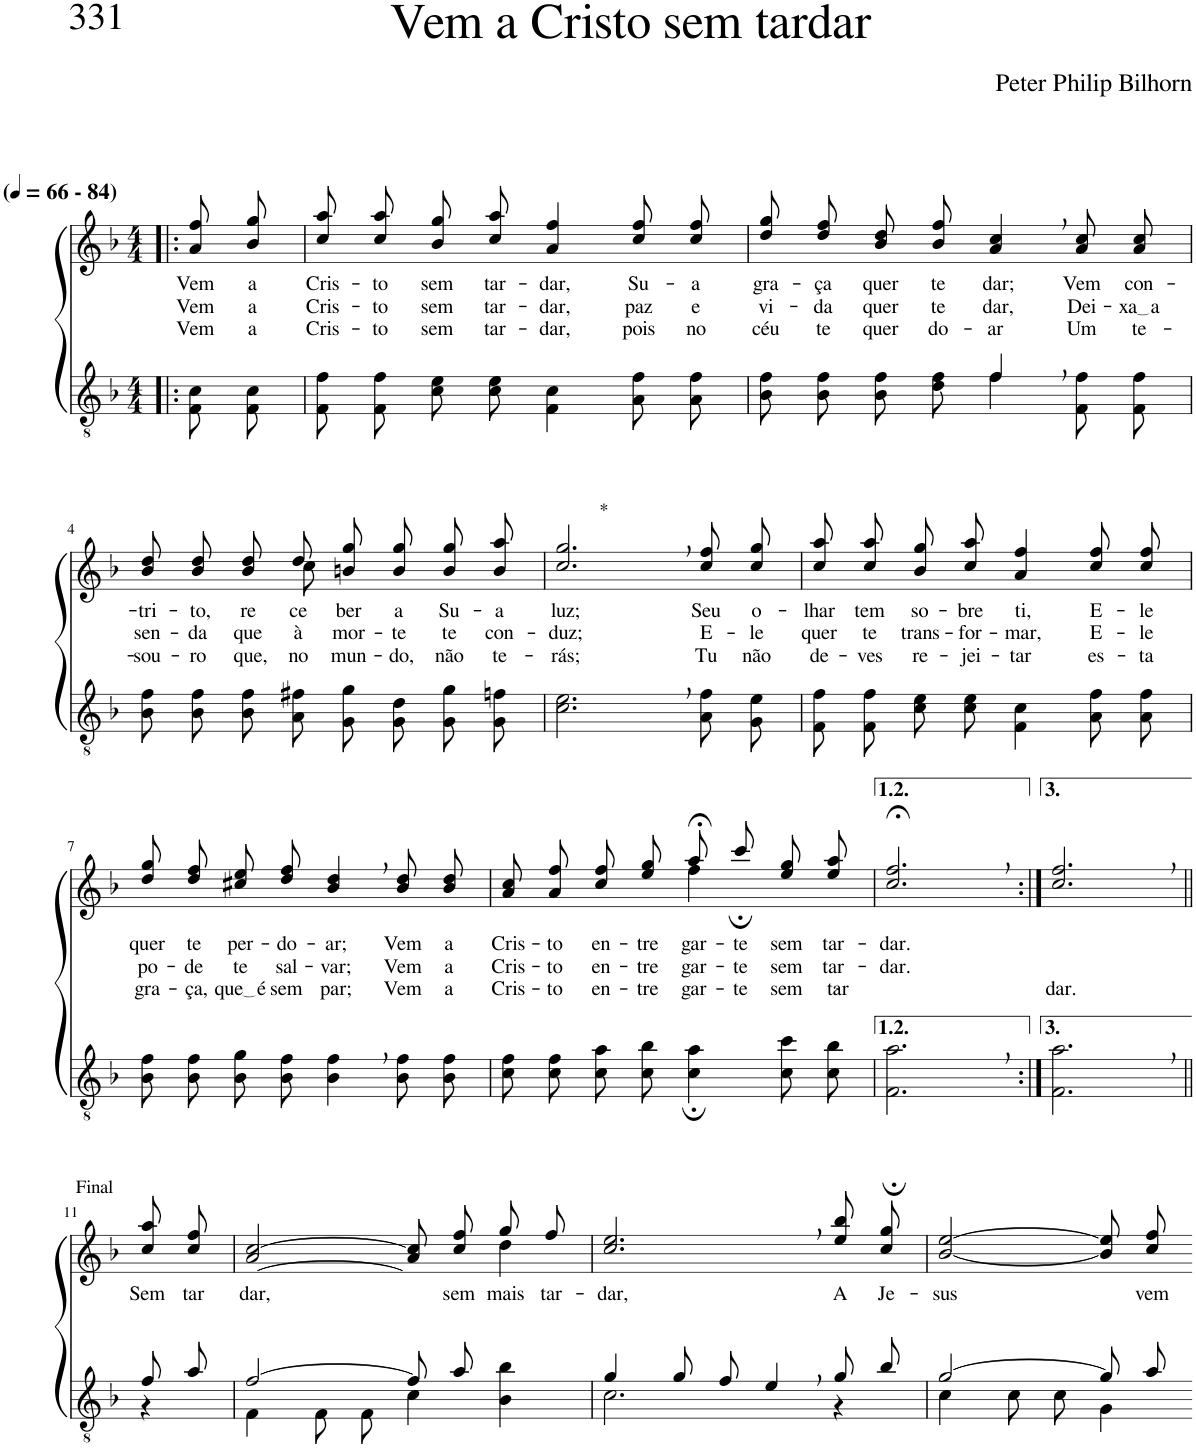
**kern	**kern	**text	**text	**text
*part2	*part1	*part1	*part1	*part1
*staff2	*staff1	*staff1	*staff1	*staff1
*I"Parte III e IV	*I"Parte I e II	*	*	*
*clefGv2	*clefG2	*	*	*
*Trd5c9	*Trd5c9	*	*	*
*k[b-]	*k[b-]	*	*	*
*M4/4	*M4/4	*	*	*
*MM66	*MM66	*	*	*
=1!|:	=1!|:	=1!|:	=1!|:	=1!|:
!	!LO:TX:a:B:t=(	!	!	!
!	!LO:TX:a:B:t=- 84)	!	!	!
!	!	!LO:LY:b	!LO:LY:b	!LO:LY:b
8F/ 8c/L	8a\ 8ff\L	Vem	Vem	Vem
!	!	!LO:LY:b	!LO:LY:b	!LO:LY:b
8F/ 8c/J	8b-\ 8gg\J	a	a	a
=2	=2	=2	=2	=2
!	!	!LO:LY:b	!LO:LY:b	!LO:LY:b
8F\ 8f\L	8cc\ 8aa\L	Cris-	Cris-	Cris-
!	!	!LO:LY:b	!LO:LY:b	!LO:LY:b
8F\ 8f\J	8cc\ 8aa\J	-to	-to	-to
!	!	!LO:LY:b	!LO:LY:b	!LO:LY:b
8c\ 8e\L	8b-\ 8gg\L	sem	sem	sem
!	!	!LO:LY:b	!LO:LY:b	!LO:LY:b
8c\ 8e\J	8cc\ 8aa\J	tar-	tar-	tar-
!	!	!LO:LY:b	!LO:LY:b	!LO:LY:b
4F\ 4c\	4a/ 4ff/	-dar,	-dar,	-dar,
!	!	!LO:LY:b	!LO:LY:b	!LO:LY:b
8A\ 8f\L	8cc\ 8ff\L	Su-	paz	pois
!	!	!LO:LY:b	!LO:LY:b	!LO:LY:b
8A\ 8f\J	8cc\ 8ff\J	-a	e	no
=3	=3	=3	=3	=3
*^	*	*	*	*
!	!	!	!LO:LY:b	!LO:LY:b	!LO:LY:b
2ryy	8B-\ 8f\L	8dd\ 8gg\L	gra-	vi-	céu
!	!	!	!LO:LY:b	!LO:LY:b	!LO:LY:b
.	8B-\ 8f\J	8dd\ 8ff\J	-ça	-da	te
!	!	!	!LO:LY:b	!LO:LY:b	!LO:LY:b
.	8B-\ 8f\L	8b-\ 8dd\L	quer	quer	quer
!	!	!	!LO:LY:b	!LO:LY:b	!LO:LY:b
.	8d\ 8f\J	8b-\ 8ff\J	te	te	do-
!	!	!	!LO:LY:b	!LO:LY:b	!LO:LY:b
4f,/	4f\	4a/, 4cc/,	dar;	dar,	-ar
!	!	!	!LO:LY:b	!LO:LY:b	!LO:LY:b
4ryy	8F\ 8f\L	8a\ 8cc\L	Vem	Dei-	Um
!	!	!	!LO:LY:b	!LO:LY:b	!LO:LY:b
.	8F\ 8f\J	8a\ 8cc\J	con-	xa a	te-
!!LO:LB:g=z
=4	=4	=4	=4	=4	=4
!	!	!	!LO:LY:b	!LO:LY:b	!LO:LY:b
*v	*v	*^	*	*	*
8B-\ 8f\L	8b-\ 8dd\L	4.ryy	-tri-	sen-	-sou-
!	!	!	!LO:LY:b	!LO:LY:b	!LO:LY:b
8B-\ 8f\J	8b-\ 8dd\J	.	-to,	-da	-ro
!	!	!	!LO:LY:b	!LO:LY:b	!LO:LY:b
8B-\ 8f\L	8b-\ 8dd\L	.	re-	que	que,
!	!	!	!LO:LY:b	!LO:LY:b	!LO:LY:b
8A\ 8f#X\J	8dd\J	8cc\	-ce-	à	no
!	!	!	!LO:LY:b	!LO:LY:b	!LO:LY:b
8G\ 8g\L	8bn\ 8gg\L	2ryy	-ber	mor-	mun-
!	!	!	!LO:LY:b	!LO:LY:b	!LO:LY:b
8G\ 8d\J	8b\ 8gg\J	.	a	-te	-do,
!	!	!	!LO:LY:b	!LO:LY:b	!LO:LY:b
8G\ 8g\L	8b\ 8gg\L	.	Su-	te	não
!	!	!	!LO:LY:b	!LO:LY:b	!LO:LY:b
8G\ 8fn\J	8b\ 8aa\J	.	-a	con-	te-
*	*v	*v	*	*	*
=5	=5	=5	=5	=5
!	!LO:TX:a:t=*	!	!	!
!	!	!LO:LY:b	!LO:LY:b	!LO:LY:b
2.c\, 2.e\,	2.cc/, 2.gg/,	luz;	-duz;	-rás;
!	!	!LO:LY:b	!LO:LY:b	!LO:LY:b
8A\ 8f\L	8cc\ 8ff\L	Seu	E-	Tu
!	!	!LO:LY:b	!LO:LY:b	!LO:LY:b
8G\ 8e\J	8cc\ 8gg\J	o-	-le	não
=6	=6	=6	=6	=6
!	!	!LO:LY:b	!LO:LY:b	!LO:LY:b
8F\ 8f\L	8cc\ 8aa\L	-lhar	quer	de-
!	!	!LO:LY:b	!LO:LY:b	!LO:LY:b
8F\ 8f\J	8cc\ 8aa\J	tem	te	-ves
!	!	!LO:LY:b	!LO:LY:b	!LO:LY:b
8c\ 8e\L	8b-\ 8gg\L	so-	trans-	re-
!	!	!LO:LY:b	!LO:LY:b	!LO:LY:b
8c\ 8e\J	8cc\ 8aa\J	-bre	-for-	-jei-
!	!	!LO:LY:b	!LO:LY:b	!LO:LY:b
4F\ 4c\	4a/ 4ff/	ti,	-mar,	-tar
!	!	!LO:LY:b	!LO:LY:b	!LO:LY:b
8A\ 8f\L	8cc\ 8ff\L	E-	E-	es-
!	!	!LO:LY:b	!LO:LY:b	!LO:LY:b
8A\ 8f\J	8cc\ 8ff\J	-le	-le	-ta
!!LO:LB:g=z
=7	=7	=7	=7	=7
!	!	!LO:LY:b	!LO:LY:b	!LO:LY:b
8B-\ 8f\L	8dd\ 8gg\L	quer	po-	gra-
!	!	!LO:LY:b	!LO:LY:b	!LO:LY:b
8B-\ 8f\J	8dd\ 8ff\J	te	-de	-ça,
!	!	!LO:LY:b	!LO:LY:b	!LO:LY:b
8B-\ 8g\L	8cc#X\ 8ee\L	per-	te	que é
!	!	!LO:LY:b	!LO:LY:b	!LO:LY:b
8B-\ 8f\J	8dd\ 8ff\J	-do-	sal-	sem
!	!	!LO:LY:b	!LO:LY:b	!LO:LY:b
4B-\, 4f\,	4b-/, 4dd/,	-ar;	-var;	par;
!	!	!LO:LY:b	!LO:LY:b	!LO:LY:b
8B-\ 8f\L	8b-\ 8dd\L	Vem	Vem	Vem
!	!	!LO:LY:b	!LO:LY:b	!LO:LY:b
8B-\ 8f\J	8b-\ 8dd\J	a	a	a
=8	=8	=8	=8	=8
*	*^	*	*	*
!	!	!	!LO:LY:b	!LO:LY:b	!LO:LY:b
8c\ 8f\L	2ryy	8a\ 8cc\L	Cris-	Cris-	Cris-
!	!	!	!LO:LY:b	!LO:LY:b	!LO:LY:b
8c\ 8f\J	.	8a\ 8ff\J	-to	-to	-to
!	!	!	!LO:LY:b	!LO:LY:b	!LO:LY:b
8c\ 8a\L	.	8cc\ 8ff\L	en-	en-	en-
!	!	!	!LO:LY:b	!LO:LY:b	!LO:LY:b
8c\ 8b-\J	.	8ee\ 8gg\J	-tre-	-tre-	-tre-
!	!	!	!LO:LY:b	!LO:LY:b	!LO:LY:b
4c\; 4a\;	4ff;<\	8aa/L	-gar-	-gar-	-gar-
!	!	!	!LO:LY:b	!LO:LY:b	!LO:LY:b
.	.	8ccc;/J	-te	-te	-te
!	!	!	!LO:LY:b	!LO:LY:b	!LO:LY:b
8c\ 8cc\L	4ryy	8ee\ 8gg\L	sem	sem	sem
!	!	!	!LO:LY:b	!LO:LY:b	!LO:LY:b
8c\ 8b-\J	.	8ee\ 8aa\J	tar-	tar-	tar-
=9	=9	=9	=9	=9	=9
!	!	!	!LO:LY:b	!LO:LY:b	!
*	*v	*v	*	*	*
2.F\;, 2.a\;,	2.cc/;<, 2.ff/;<,	dar.	-dar.	.
=10:|!	=10:|!	=10:|!	=10:|!	=10:|!
!	!	!	!	!LO:LY:b
2.F\, 2.a\,	2.cc/, 2.ff/,	.	.	-dar.
!!LO:LB:g=z
=11||	=11||	=11||	=11||	=11||
*^	*	*	*	*
!	!	!LO:TX:a:t=Final	!	!	!
!	!	!	!LO:LY:b	!	!
8f/L	4r	8cc\ 8aa\L	Sem	.	.
!	!	!	!LO:LY:b	!	!
8a/J	.	8cc\ 8ff\J	tar-	.	.
=12	=12	=12	=12	=12	=12
*	*	*^	*	*	*
!	!	!	!	!LO:LY:b	!	!
[2f/	4F\	2.ryy	[2a/ [2cc/	-dar,	.	.
.	8F\L	.	.	.	.	.
.	8F\J	.	.	.	.	.
8f/L]	4c\	.	8a]\ 8cc]\L	.	.	.
!	!	!	!	!LO:LY:b	!	!
8a/J	.	.	8cc\ 8ff\J	sem	.	.
!	!	!	!	!LO:LY:b	!	!
4ryy	4B-\ 4b-\	4dd\	8gg/L	mais	.	.
!	!	!	!	!LO:LY:b	!	!
.	.	.	8ff/J	tar-	.	.
=13	=13	=13	=13	=13	=13	=13
!	!	!	!	!LO:LY:b	!	!
*	*	*v	*v	*	*	*
4g/	2.c\	2.cc/, 2.ee/,	-dar,	.	.
8g/L	.	.	.	.	.
8f/J	.	.	.	.	.
4e,/	.	.	.	.	.
!	!	!	!LO:LY:b	!	!
8g/L	4r	8ee\ 8bb-\L	A	.	.
!	!	!	!LO:LY:b	!	!
8b-/J	.	8cc\ 8gg\J	Je-	.	.
=14	=14	=14	=14	=14	=14
!	!	!	!LO:LY:b	!	!
[2g/	4c\	[2b-/ [2ee/	-sus	.	.
.	8c\L	.	.	.	.
.	8c\J	.	.	.	.
8g/L]	4G\	8b-]\ 8ee]\L	.	.	.
!	!	!	!LO:LY:b	!	!
8a/J	.	8cc\ 8ff\J	vem	.	.
*v	*v	*	*	*	*
=-	=-	=-	=-	=-
*-	*-	*-	*-	*-
